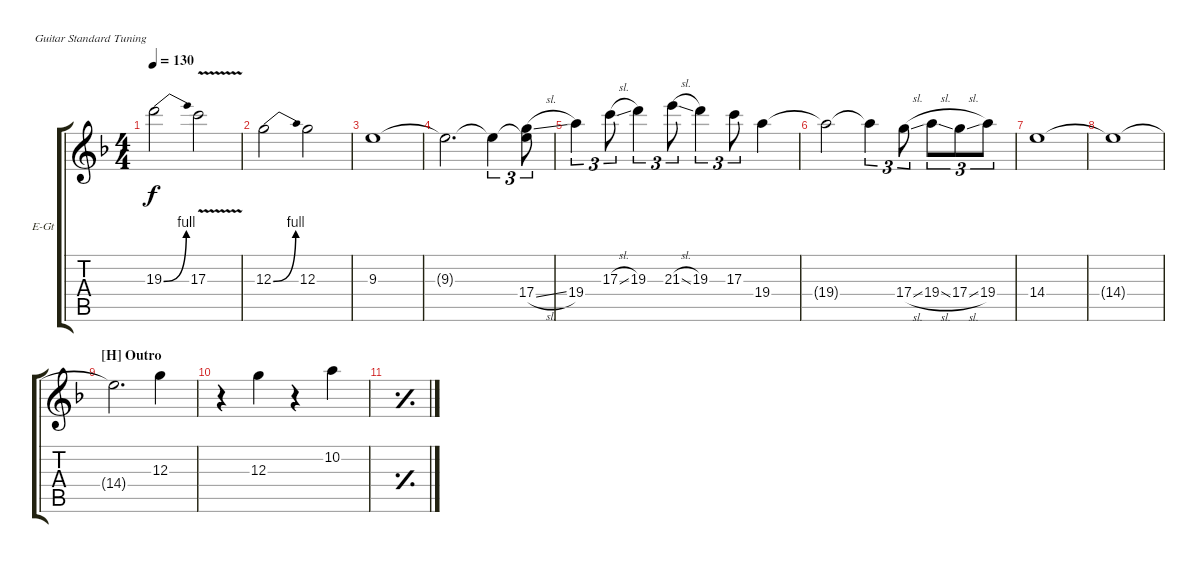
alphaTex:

\defaultSystemsLayout 4
\bracketExtendMode groupsimilarinstruments
\firstSystemTrackNameOrientation horizontal
\otherSystemsTrackNameOrientation horizontal
\track ("Alex Turner Guitar 2" "E-Gt") {instrument overdrivenguitar}
\staff {score tabs}
\tuning (E4 B3 G3 D3 A2 E2)
\ts (4 4)
\tempo 130
\clef g2
\ks f
19.3{be (bend 0 0 29.4 4)}.2{dy f} 17.3{v}.2 |
12.3{be (bend 0 0 40.8 4)}.2 12.3.2 |
9.3.1 |
9.3{t}.2{d} 9.3{t}.4{tu (3 2)} (9.3{t} 17.4{sl}).8{tu (3 2)} |
19.4.4{tu (3 2)} 17.3{sl}.8{tu (3 2)} 19.3.4{tu (3 2)} 21.3{sl}.8{tu (3 2)} 19.3.4{tu (3 2)} 17.3.8{tu (3 2)} 19.4.4 |
19.4{t}.2 19.4{t}.4{tu (3 2)} 17.4{sl}.8{tu (3 2)} 19.4{sl}.8{tu (3 2)} 17.4{sl}.8{tu (3 2)} 19.4.8{tu (3 2)} |
14.4.1 |
14.4{t}.1 |
\section ("H" "Outro")
14.4{t}.2{d} 12.3.4 |
r.4 12.3.4 r.4 10.2.4 |
\simile simple
